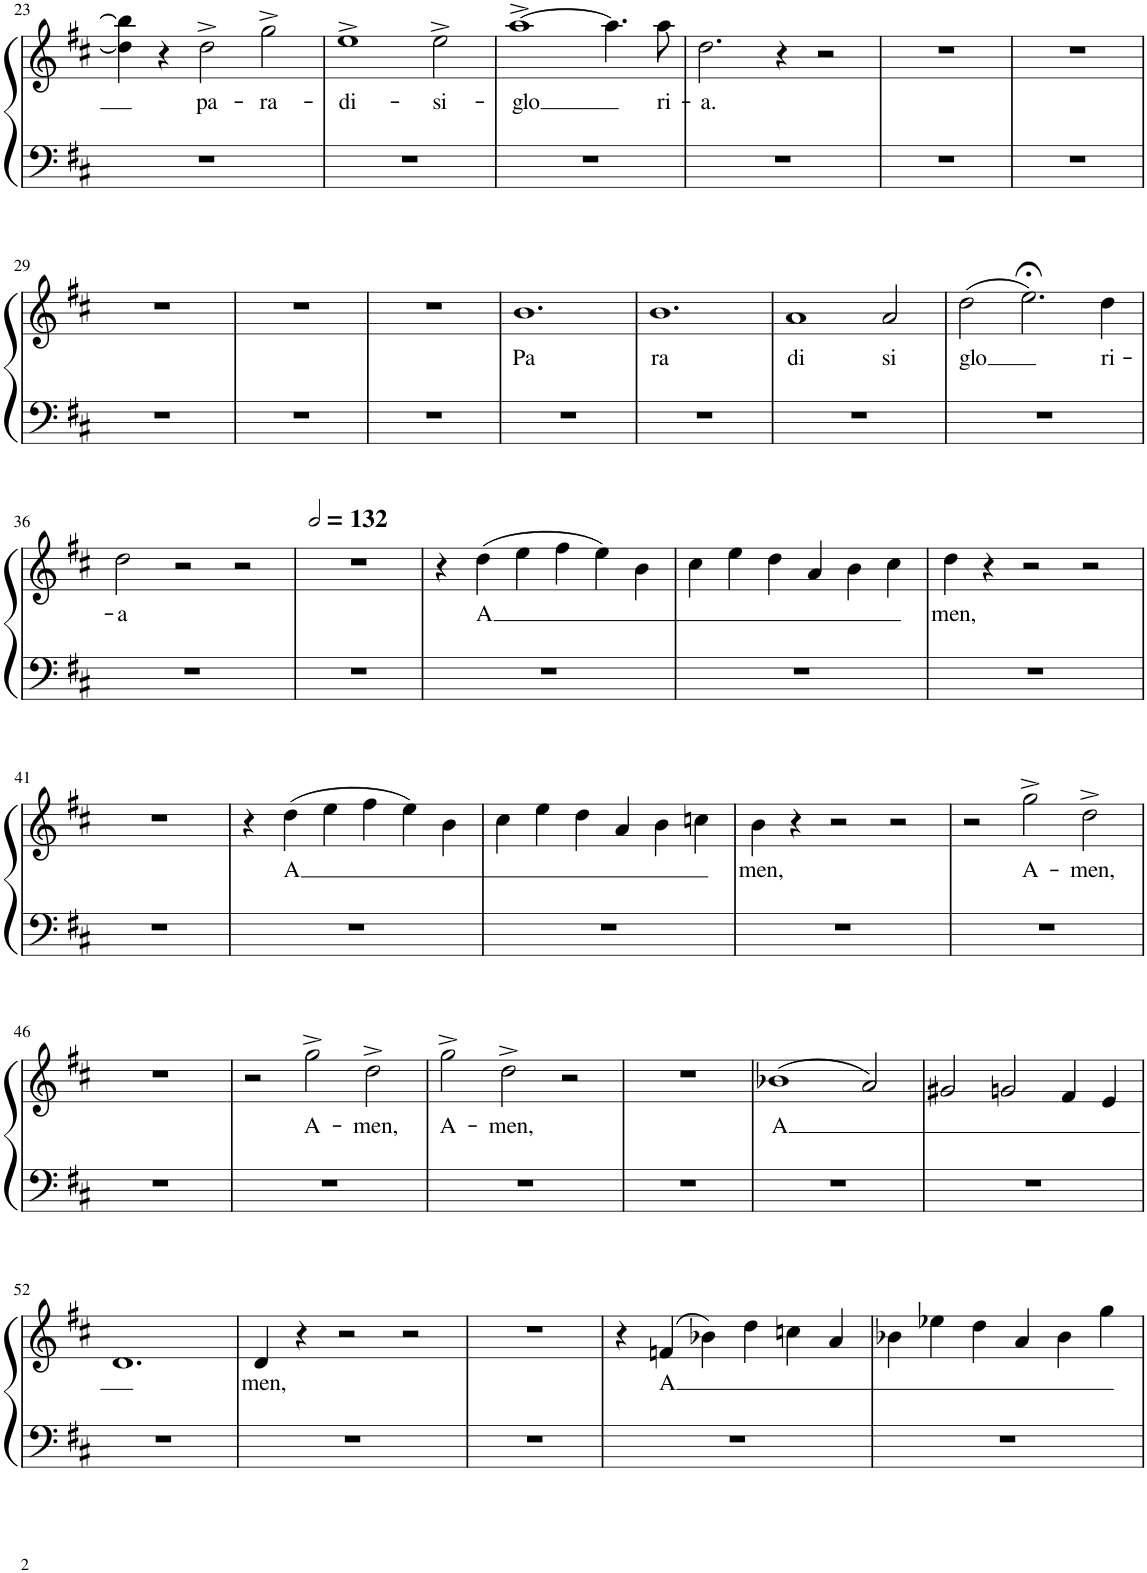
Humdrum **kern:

**kern	**kern	**text
*part1	*part1	*part1
*staff2	*staff1	*staff1
*I"Piano	*	*
*I'Pno.	*	*
!!LO:PB:g=z
*clefF4	*clefG2	*
*k[f#c#]	*k[f#c#]	*
*M3/2	*M3/2	*
=23	=23	=23
1.r	4dd\] 4bb\]	.
.	4r	.
!	!	!LO:LY:b
.	2dd^\	pa-
!	!	!LO:LY:b
.	2gg^\	-ra-
=24	=24	=24
!	!	!LO:LY:b
1.r	1ee^	-di-
!	!	!LO:LY:b
.	2ee^\	-si-
=25	=25	=25
!	!	!LO:LY:b
1.r	[1aa^	-glo
.	4.aa\]	.
!	!	!LO:LY:b
.	8aa\	ri-
=26	=26	=26
!	!	!LO:LY:b
1.r	2.dd\	-a.
.	4r	.
.	2r	.
=27	=27	=27
1.r	1.r	.
=28	=28	=28
1.r	1.r	.
!!LO:LB:g=z
=29	=29	=29
1.r	1.r	.
=30	=30	=30
1.r	1.r	.
=31	=31	=31
1.r	1.r	.
=32	=32	=32
!	!	!LO:LY:b
1.r	1.b	Pa
=33	=33	=33
!	!	!LO:LY:b
1.r	1.b	ra
=34	=34	=34
!	!	!LO:LY:b
1.r	1a	di
!	!	!LO:LY:b
.	2a/	si
=35	=35	=35
!	!	!LO:LY:b
1.r	(2dd\	glo
.	2.ee;<\)	.
!	!	!LO:LY:b
.	4dd\	ri-
!!LO:LB:g=z
=36	=36	=36
!	!	!LO:LY:b
1.r	2dd\	-a
.	2r	.
.	2r	.
=37	=37	=37
*	*MM264	*
1.r	1.r	.
=38	=38	=38
1.r	4r	.
!	!	!LO:LY:b
.	(4dd\	A
.	4ee\	.
.	4ff#\	.
.	4ee\)	.
.	4b\	.
=39	=39	=39
1.r	4cc#\	.
.	4ee\	.
.	4dd\	.
.	4a/	.
.	4b\	.
.	4cc#\	.
=40	=40	=40
!	!	!LO:LY:b
1.r	4dd\	men,
.	4r	.
.	2r	.
.	2r	.
!!LO:LB:g=z
=41	=41	=41
1.r	1.r	.
=42	=42	=42
1.r	4r	.
!	!	!LO:LY:b
.	(4dd\	A
.	4ee\	.
.	4ff#\	.
.	4ee\)	.
.	4b\	.
=43	=43	=43
1.r	4cc#\	.
.	4ee\	.
.	4dd\	.
.	4a/	.
.	4b\	.
.	4ccn\	.
=44	=44	=44
!	!	!LO:LY:b
1.r	4b\	men,
.	4r	.
.	2r	.
.	2r	.
=45	=45	=45
1.r	2r	.
!	!	!LO:LY:b
.	2gg^\	A-
!	!	!LO:LY:b
.	2dd^\	-men,
!!LO:LB:g=z
=46	=46	=46
1.r	1.r	.
=47	=47	=47
1.r	2r	.
!	!	!LO:LY:b
.	2gg^\	A-
!	!	!LO:LY:b
.	2dd^\	-men,
=48	=48	=48
!	!	!LO:LY:b
1.r	2gg^\	A-
!	!	!LO:LY:b
.	2dd^\	-men,
.	2r	.
=49	=49	=49
1.r	1.r	.
=50	=50	=50
!	!	!LO:LY:b
1.r	(1b-X	A
.	2a/)	.
=51	=51	=51
1.r	2g#X/	.
.	2gn/	.
.	4f#/	.
.	4e/	.
!!LO:LB:g=z
=52	=52	=52
1.r	1.d	.
=53	=53	=53
!	!	!LO:LY:b
1.r	4d/	men,
.	4r	.
.	2r	.
.	2r	.
=54	=54	=54
1.r	1.r	.
=55	=55	=55
1.r	4r	.
!	!	!LO:LY:b
.	(4fn/	A
.	4b-X\)	.
.	4dd\	.
.	4ccn\	.
.	4a/	.
=56	=56	=56
1.r	4b-X\	.
.	4ee-X\	.
.	4dd\	.
.	4a/	.
.	4b-\	.
.	4gg\	.
=	=	=
*-	*-	*-
